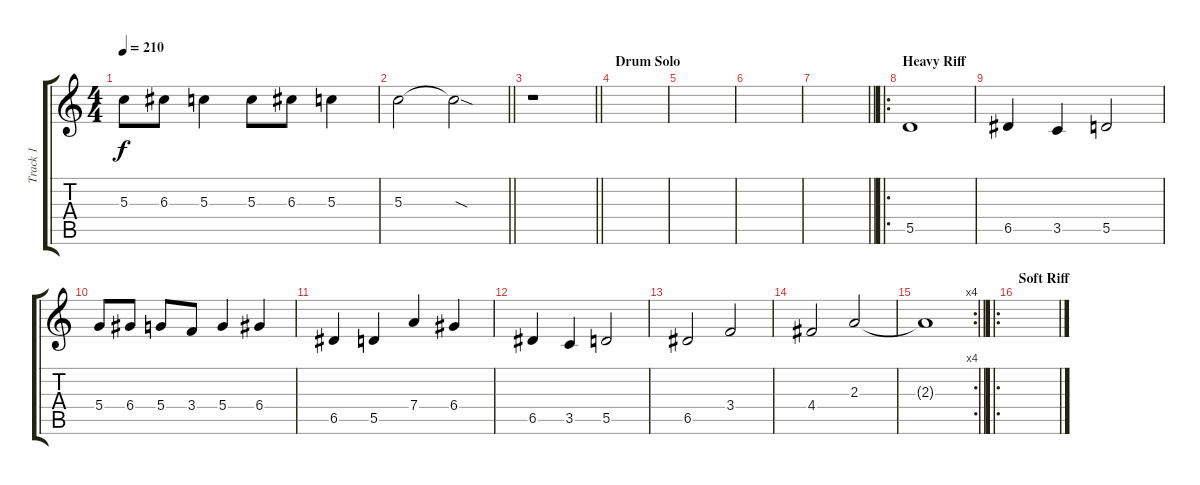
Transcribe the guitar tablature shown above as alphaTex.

\track ("Track 1" "Track 1") {instrument distortionguitar}
\staff {score tabs}
\tuning (E4 B3 G3 D3 A2 E2) {hide}
\ts (4 4)
\tempo 210
\clef g2
\ks c
5.3.8{dy f} 6.3.8 5.3.4 5.3.8 6.3.8 5.3.4 |
\barLineRight lightlight
5.3.2 5.3{sod t}.2 |
\barLineRight lightlight
r.1 |
\section ("" "Drum Solo")
|
|
|
\barLineRight lightlight
|
\ro
\section ("" "Heavy Riff")
5.5.1 |
6.5.4 3.5.4 5.5.2 |
5.4.8 6.4.8 5.4.8 3.4.8 5.4.4 6.4.4 |
6.5.4 5.5.4 7.4.4 6.4.4 |
6.5.4 3.5.4 5.5.2 |
6.5.2 3.4.2 |
4.4.2 2.3.2 |
\rc 4
\barLineRight lightlight
2.3{t}.1 |
\ro
\section ("" "Soft Riff")
